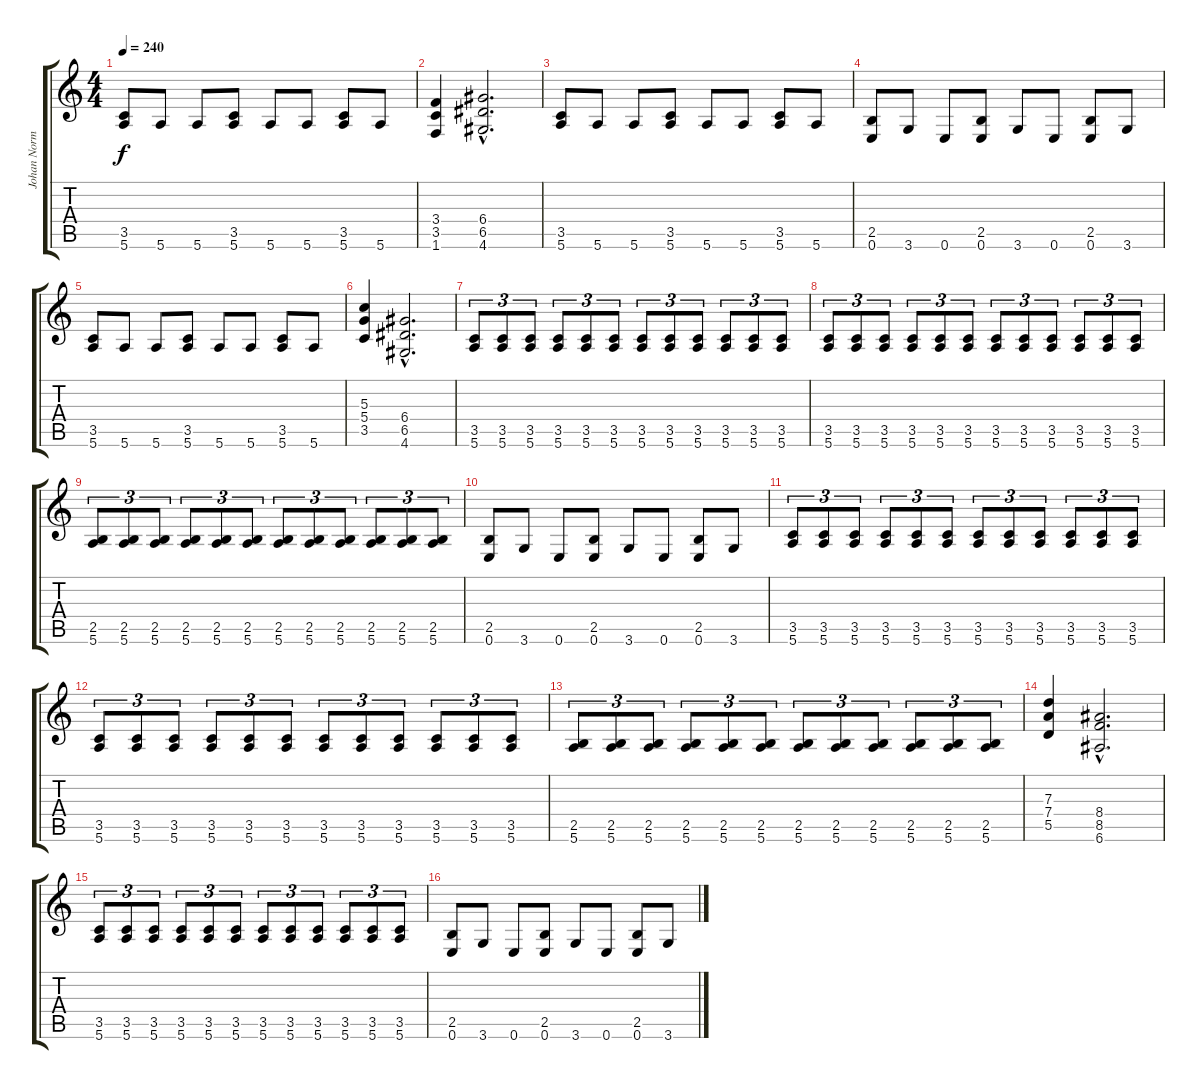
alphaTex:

\track ("Johan Norman" "Johan Norm") {instrument distortionguitar}
\staff {score tabs}
\tuning (E4 B3 G3 D3 A2 E2) {hide}
\ts (4 4)
\tempo 240
\clef g2
\ks c
(3.5 5.6).8{dy f} 5.6.8 5.6.8 (3.5 5.6).8 5.6.8 5.6.8 (3.5 5.6).8 5.6.8 |
(3.4 3.5 1.6).4 (6.4{hac} 6.5{hac} 4.6{hac}).2{d} |
(3.5 5.6).8 5.6.8 5.6.8 (3.5 5.6).8 5.6.8 5.6.8 (3.5 5.6).8 5.6.8 |
(2.5 0.6).8 3.6.8 0.6.8 (2.5 0.6).8 3.6.8 0.6.8 (2.5 0.6).8 3.6.8 |
(3.5 5.6).8 5.6.8 5.6.8 (3.5 5.6).8 5.6.8 5.6.8 (3.5 5.6).8 5.6.8 |
(5.3 5.4 3.5).4 (6.4{hac} 6.5{hac} 4.6{hac}).2{d} |
(3.5 5.6).8{tu (3 2) volume 14} (3.5 5.6).8{tu (3 2)} (3.5 5.6).8{tu (3 2)} (3.5 5.6).8{tu (3 2)} (3.5 5.6).8{tu (3 2)} (3.5 5.6).8{tu (3 2)} (3.5 5.6).8{tu (3 2)} (3.5 5.6).8{tu (3 2)} (3.5 5.6).8{tu (3 2)} (3.5 5.6).8{tu (3 2)} (3.5 5.6).8{tu (3 2)} (3.5 5.6).8{tu (3 2)} |
(3.5 5.6).8{tu (3 2)} (3.5 5.6).8{tu (3 2)} (3.5 5.6).8{tu (3 2)} (3.5 5.6).8{tu (3 2)} (3.5 5.6).8{tu (3 2)} (3.5 5.6).8{tu (3 2)} (3.5 5.6).8{tu (3 2)} (3.5 5.6).8{tu (3 2)} (3.5 5.6).8{tu (3 2)} (3.5 5.6).8{tu (3 2)} (3.5 5.6).8{tu (3 2)} (3.5 5.6).8{tu (3 2)} |
(2.5 5.6).8{tu (3 2)} (2.5 5.6).8{tu (3 2)} (2.5 5.6).8{tu (3 2)} (2.5 5.6).8{tu (3 2)} (2.5 5.6).8{tu (3 2)} (2.5 5.6).8{tu (3 2)} (2.5 5.6).8{tu (3 2)} (2.5 5.6).8{tu (3 2)} (2.5 5.6).8{tu (3 2)} (2.5 5.6).8{tu (3 2)} (2.5 5.6).8{tu (3 2)} (2.5 5.6).8{tu (3 2)} |
(2.5 0.6).8 3.6.8 0.6.8 (2.5 0.6).8 3.6.8 0.6.8 (2.5 0.6).8 3.6.8 |
(3.5 5.6).8{tu (3 2)} (3.5 5.6).8{tu (3 2)} (3.5 5.6).8{tu (3 2)} (3.5 5.6).8{tu (3 2)} (3.5 5.6).8{tu (3 2)} (3.5 5.6).8{tu (3 2)} (3.5 5.6).8{tu (3 2)} (3.5 5.6).8{tu (3 2)} (3.5 5.6).8{tu (3 2)} (3.5 5.6).8{tu (3 2)} (3.5 5.6).8{tu (3 2)} (3.5 5.6).8{tu (3 2)} |
(3.5 5.6).8{tu (3 2)} (3.5 5.6).8{tu (3 2)} (3.5 5.6).8{tu (3 2)} (3.5 5.6).8{tu (3 2)} (3.5 5.6).8{tu (3 2)} (3.5 5.6).8{tu (3 2)} (3.5 5.6).8{tu (3 2)} (3.5 5.6).8{tu (3 2)} (3.5 5.6).8{tu (3 2)} (3.5 5.6).8{tu (3 2)} (3.5 5.6).8{tu (3 2)} (3.5 5.6).8{tu (3 2)} |
(2.5 5.6).8{tu (3 2)} (2.5 5.6).8{tu (3 2)} (2.5 5.6).8{tu (3 2)} (2.5 5.6).8{tu (3 2)} (2.5 5.6).8{tu (3 2)} (2.5 5.6).8{tu (3 2)} (2.5 5.6).8{tu (3 2)} (2.5 5.6).8{tu (3 2)} (2.5 5.6).8{tu (3 2)} (2.5 5.6).8{tu (3 2)} (2.5 5.6).8{tu (3 2)} (2.5 5.6).8{tu (3 2)} |
(7.3 7.4 5.5).4 (8.4{hac} 8.5{hac} 6.6{hac}).2{d} |
(3.5 5.6).8{tu (3 2)} (3.5 5.6).8{tu (3 2)} (3.5 5.6).8{tu (3 2)} (3.5 5.6).8{tu (3 2)} (3.5 5.6).8{tu (3 2)} (3.5 5.6).8{tu (3 2)} (3.5 5.6).8{tu (3 2)} (3.5 5.6).8{tu (3 2)} (3.5 5.6).8{tu (3 2)} (3.5 5.6).8{tu (3 2)} (3.5 5.6).8{tu (3 2)} (3.5 5.6).8{tu (3 2)} |
(2.5 0.6).8 3.6.8 0.6.8 (2.5 0.6).8 3.6.8 0.6.8 (2.5 0.6).8 3.6.8
